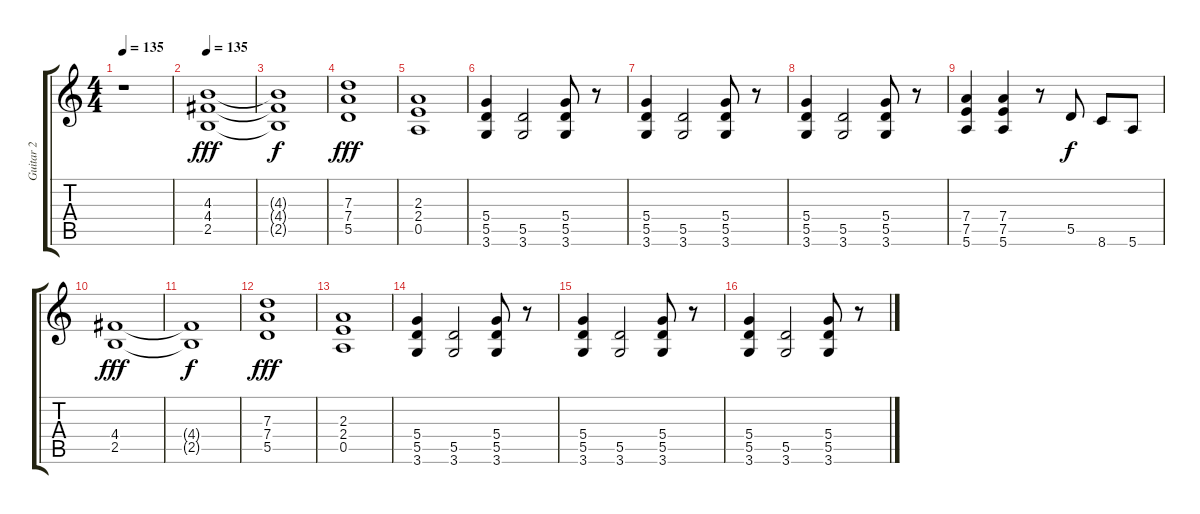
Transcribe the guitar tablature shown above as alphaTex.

\track ("Guitar 2" "Guitar 2") {instrument distortionguitar}
\staff {score tabs}
\tuning (E4 B3 G3 D3 A2 E2) {hide}
\ts (4 4)
\tempo 135
\clef g2
\ks c
r.1{dy f} |
\tempo 135
(4.3 4.4 2.5).1{dy fff volume 16 balance 8 instrument overdrivenguitar} |
(4.3{t} 4.4{t} 2.5{t}).1{dy f} |
(7.3 7.4 5.5).1{dy fff} |
(2.3 2.4 0.5).1 |
(5.4 5.5 3.6).4 (5.5 3.6).2 (5.4 5.5 3.6).8 r.8 |
(5.4 5.5 3.6).4 (5.5 3.6).2 (5.4 5.5 3.6).8 r.8 |
(5.4 5.5 3.6).4 (5.5 3.6).2 (5.4 5.5 3.6).8 r.8 |
(7.4 7.5 5.6).4 (7.4 7.5 5.6).4 r.8 5.5.8{dy f} 8.6.8 5.6.8 |
(4.4 2.5).1{dy fff} |
(4.4{t} 2.5{t}).1{dy f} |
(7.3 7.4 5.5).1{dy fff} |
(2.3 2.4 0.5).1 |
(5.4 5.5 3.6).4 (5.5 3.6).2 (5.4 5.5 3.6).8 r.8 |
(5.4 5.5 3.6).4 (5.5 3.6).2 (5.4 5.5 3.6).8 r.8 |
(5.4 5.5 3.6).4 (5.5 3.6).2 (5.4 5.5 3.6).8 r.8
